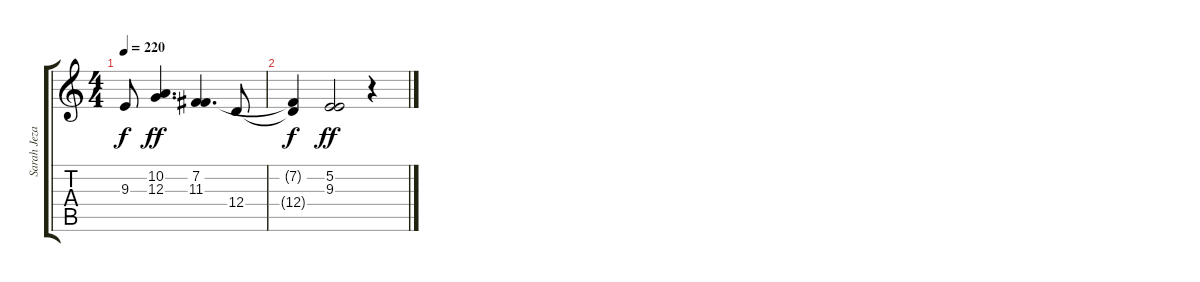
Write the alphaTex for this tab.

\track ("Sarah Jezabel Deva" "Sarah Jeza") {instrument pad4choir}
\staff {score tabs}
\tuning (E4 B3 G3 D3 A2 E2) {hide}
\ts (4 4)
\tempo 220
\clef g2
\ks c
9.3{t}.8{dy f} (10.2{t} 12.3).4{d dy ff} (7.2 11.3).4{d} 12.4.8 |
(7.2{t} 12.4{t}).4{dy f} (5.2 9.3).2{dy ff} r.4
